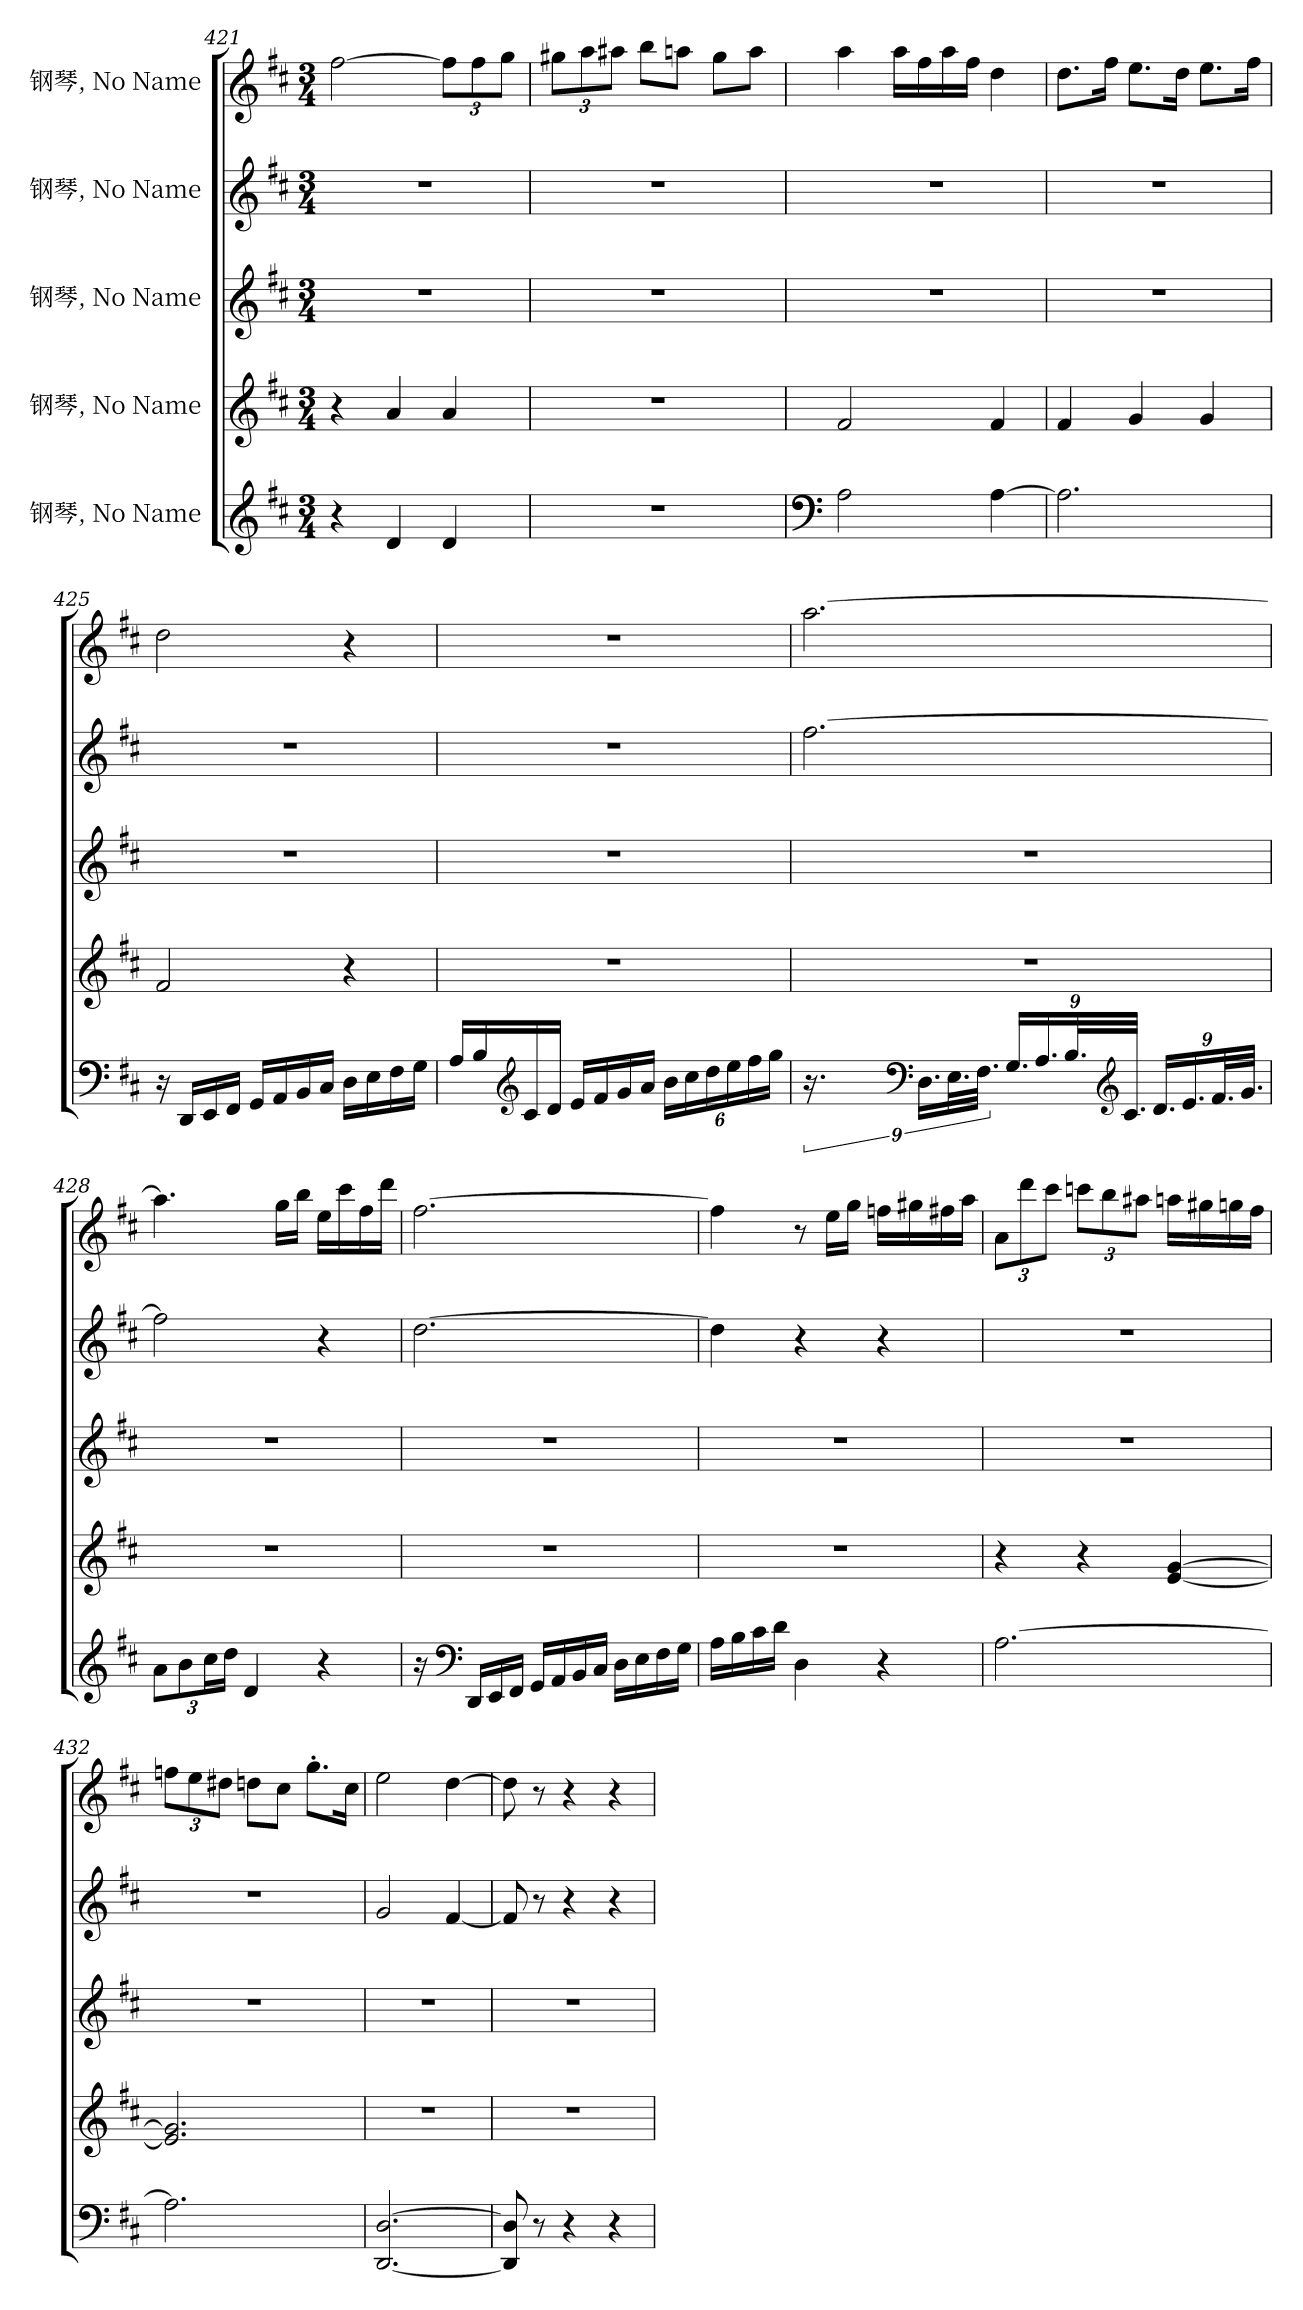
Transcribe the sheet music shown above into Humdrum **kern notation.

**kern	**kern	**kern	**kern	**kern
*part5	*part4	*part3	*part2	*part1
*staff5	*staff4	*staff3	*staff2	*staff1
*I"钢琴, No Name	*I"钢琴, No Name	*I"钢琴, No Name	*I"钢琴, No Name	*I"钢琴, No Name
*clefG2	*clefG2	*clefG2	*clefG2	*clefG2
*k[f#c#]	*k[f#c#]	*k[f#c#]	*k[f#c#]	*k[f#c#]
*M3/4	*M3/4	*M3/4	*M3/4	*M3/4
*MM91	*MM91	*MM91	*MM91	*MM91
=421	=421	=421	=421	=421
4r	4r	2.r	2.r	[2ff#\
4d/	4a/	.	.	.
*	*	*	*	*Xbrackettup
4d/	4a/	.	.	12ff#\L]
.	.	.	.	12ff#\
.	.	.	.	12gg\J
!!LO:PB:g=z
=422	=422	=422	=422	=422
2.r	2.r	2.r	2.r	12gg#X\L
.	.	.	.	12aa\
.	.	.	.	12aa#X\J
.	.	.	.	8bb\L
.	.	.	.	8aan\J
.	.	.	.	8gg#\L
.	.	.	.	8aa\J
=423	=423	=423	=423	=423
*clefF4	*	*	*	*
*	*	*	*	*MM91
2A\	2f#/	2.r	2.r	4aa\
.	.	.	.	16aa\LL
.	.	.	.	16ff#\
.	.	.	.	16aa\
.	.	.	.	16ff#\JJ
[4A\	4f#/	.	.	4dd\
=424	=424	=424	=424	=424
2.A\]	4f#/	2.r	2.r	8.dd\L
.	.	.	.	16ff#\Jk
.	4g/	.	.	8.ee\L
.	.	.	.	16dd\Jk
.	4g/	.	.	8.ee\L
*	*	*	*	*MM90
.	.	.	.	16ff#\Jk
=425	=425	=425	=425	=425
*	*	*	*	*MM91
16r	2f#/	2.r	2.r	2dd\
16DD/LL	.	.	.	.
16EE/	.	.	.	.
16FF#/JJ	.	.	.	.
16GG/LL	.	.	.	.
16AA/	.	.	.	.
16BB/	.	.	.	.
16C#/JJ	.	.	.	.
16D\LL	4r	.	.	4r
16E\	.	.	.	.
16F#\	.	.	.	.
16G\JJ	.	.	.	.
!!LO:LB:g=z
=426	=426	=426	=426	=426
16A/LL	2.r	2.r	2.r	2.r
16B/	.	.	.	.
*clefG2	*	*	*	*
16c#/	.	.	.	.
16d/JJ	.	.	.	.
16e/LL	.	.	.	.
16f#/	.	.	.	.
16g/	.	.	.	.
16a/JJ	.	.	.	.
*Xbrackettup	*	*	*	*
24b\LL	.	.	.	.
24cc#\	.	.	.	.
24dd\	.	.	.	.
24ee\	.	.	.	.
24ff#\	.	.	.	.
24gg\JJ	.	.	.	.
=427	=427	=427	=427	=427
*brackettup	*	*	*	*
*	*	*	*	*MM91
18.r	2.r	2.r	[2.ff#\	[2.aa\
*clefF4	*	*	*	*
18.D\LL	.	.	.	.
36.E\L	.	.	.	.
36.F#\JJJ	.	.	.	.
18.G/LL	.	.	.	.
18.A/	.	.	.	.
36.B/L	.	.	.	.
*clefG2	*	*	*	*
36.c#/JJJ	.	.	.	.
18.d/LL	.	.	.	.
18.e/	.	.	.	.
36.f#/L	.	.	.	.
36.g/JJJ	.	.	.	.
!!LO:PB:g=z
=428	=428	=428	=428	=428
*Xbrackettup	*	*	*	*
12a\L	2.r	2.r	2ff#\]	4.aa\]
12b\	.	.	.	.
24cc#\L	.	.	.	.
24dd\JJ	.	.	.	.
4d/	.	.	.	.
.	.	.	.	16gg\LL
.	.	.	.	16bb\JJ
4r	.	.	4r	16ee\LL
.	.	.	.	16ccc#\
.	.	.	.	16ff#\
.	.	.	.	16ddd\JJ
=429	=429	=429	=429	=429
*	*	*	*	*MM91
16r	2.r	2.r	[2.dd\	[2.ff#\
*clefF4	*	*	*	*
16DD/LL	.	.	.	.
16EE/	.	.	.	.
16FF#/JJ	.	.	.	.
16GG/LL	.	.	.	.
16AA/	.	.	.	.
16BB/	.	.	.	.
16C#/JJ	.	.	.	.
16D\LL	.	.	.	.
16E\	.	.	.	.
16F#\	.	.	.	.
16G\JJ	.	.	.	.
=430	=430	=430	=430	=430
16A\LL	2.r	2.r	4dd\]	4ff#\]
16B\	.	.	.	.
16c#\	.	.	.	.
16d\JJ	.	.	.	.
4D\	.	.	4r	8r
.	.	.	.	16ee\LL
.	.	.	.	16gg\JJ
4r	.	.	4r	16ffn\LL
.	.	.	.	16gg#X\
.	.	.	.	16ff#X\
*	*	*	*	*MM90
.	.	.	.	16aa\JJ
!!LO:LB:g=z
=431	=431	=431	=431	=431
*	*	*	*	*MM91
[2.A\	4r	2.r	2.r	12a\L
.	.	.	.	12ddd\
.	.	.	.	12ccc#\J
.	4r	.	.	12cccn\L
.	.	.	.	12bb\
.	.	.	.	12aa#X\J
.	[4e/ [4g/	.	.	16aan\LL
.	.	.	.	16gg#X\
.	.	.	.	16ggn\
.	.	.	.	16ff#\JJ
=432	=432	=432	=432	=432
2.A\]	2.e/] 2.g/]	2.r	2.r	12ffn\L
.	.	.	.	12ee\
.	.	.	.	12dd#X\J
.	.	.	.	8ddn\L
.	.	.	.	8cc#\J
.	.	.	.	8.gg'\L
.	.	.	.	16cc#\Jk
=433	=433	=433	=433	=433
[2.DD/ [2.D/	2.r	2.r	2g/	2ee\
*	*	*	*	*MM87
.	.	.	[4f#/	[4dd\
=434	=434	=434	=434	=434
8DD/] 8D/]	2.r	2.r	8f#/]	8dd\]
8r	.	.	8r	8r
4r	.	.	4r	4r
4r	.	.	4r	4r
=	=	=	=	=
*-	*-	*-	*-	*-
